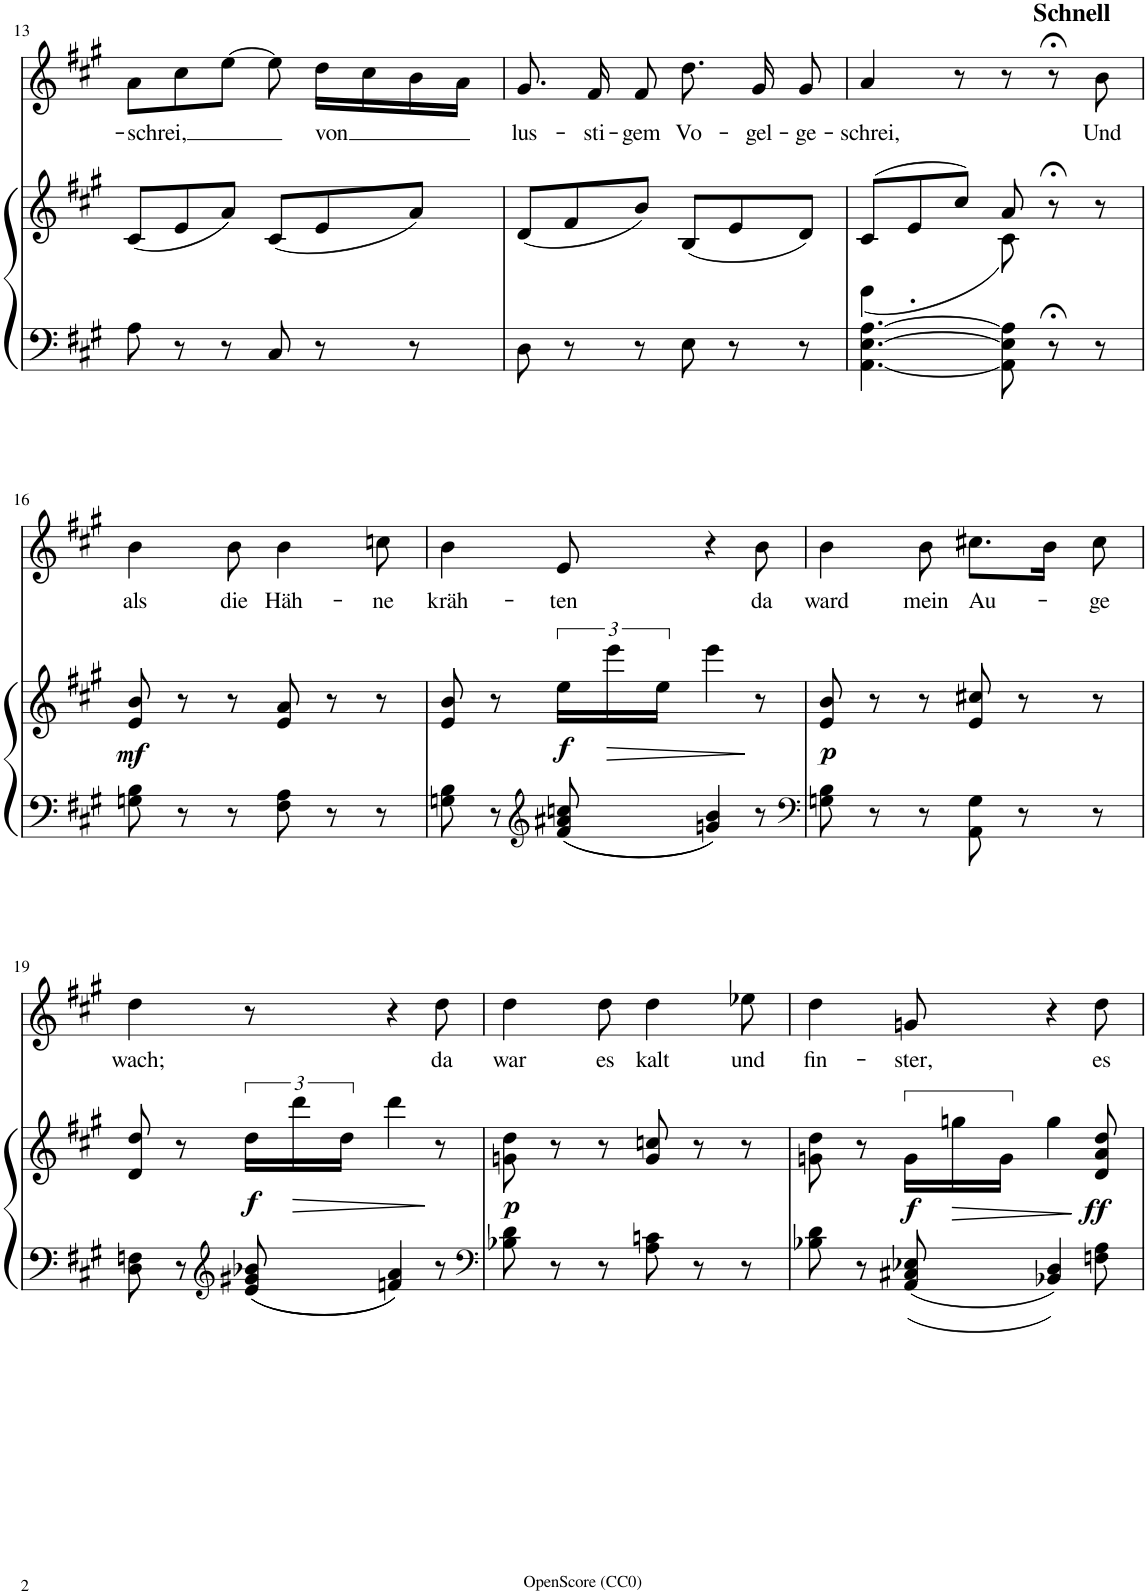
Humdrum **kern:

**kern	**kern	**dynam	**kern	**text
*part2	*part2	*part2	*part1	*part1
*staff3	*staff2	*staff2/3	*staff1	*staff1
*I"Pianoforte	*	*	*I"Singstimme Voice	*
*I'Pno	*	*	*	*
!!LO:PB:g=z
*clefF4	*clefG2	*	*clefG2	*
*k[f#c#g#]	*k[f#c#g#]	*	*k[f#c#g#]	*
*M6/8	*M6/8	*	*M6/8	*
=13	=13	=13	=13	=13
!	!	!	!	!LO:LY:b
8A\	(8c#/L	.	8a\L	-schrei,
8r	8e/	.	8cc#\	.
8r	8a/J)	.	[8ee\J	.
8C#/	(8c#/L	.	8ee\]	.
!	!	!	!	!LO:LY:b
8r	8e/	.	16dd\LL	von
.	.	.	16cc#\	.
8r	8a/J)	.	16b\	.
.	.	.	16a\JJ	.
=14	=14	=14	=14	=14
!	!	!	!	!LO:LY:b
8D\	(8d/L	.	8.g#/	lus-
8r	8f#/	.	.	.
!	!	!	!	!LO:LY:b
.	.	.	16f#/	-sti-
!	!	!	!	!LO:LY:b
8r	8b/J)	.	8f#/	-gem
!	!	!	!	!LO:LY:b
8E\	(8B/L	.	8.dd\	Vo-
8r	8e/	.	.	.
!	!	!	!	!LO:LY:b
.	.	.	16g#/	-gel-
!	!	!	!	!LO:LY:b
8r	8d/J)	.	8g#/	-ge-
=15	=15	=15	=15	=15
*	*^	*	*	*
!	!	!	!	!	!LO:LY:b
[4.AA\ [4.E\ [4.A\	(8c#/L	(4.c#\	.	4a/	schrei,
.	8e/	.	.	.	.
.	8cc#/J)	.	.	8r	.
8AA\] 8E\] 8A\]	8a/	8c#\)	.	8r	.
8r;<	8r;<	4ryy	.	8r;<	.
!	!	!	!	!LO:TX:a:B:t=Schnell	!
!	!	!	!	!	!LO:LY:b
8r	8r	.	.	8b\	Und
*	*v	*v	*	*	*
!!LO:LB:g=z
=16	=16	=16	=16	=16
!	!	!LO:DY:b	!	!LO:LY:b
8Gn\ 8B\	8e/ 8b/	mf	4b\	als
8r	8r	.	.	.
!	!	!	!	!LO:LY:b
8r	8r	.	8b\	die
!	!	!	!	!LO:LY:b
8F#\ 8A\	8e/ 8a/	.	4b\	Häh-
8r	8r	.	.	.
!	!	!	!	!LO:LY:b
8r	8r	.	8ccn\	-ne
=17	=17	=17	=17	=17
!	!	!	!	!LO:LY:b
8Gn\ 8B\	8e/ 8b/	.	4b\	kräh-
8r	8r	.	.	.
*clefG2	*	*	*	*
!	!	!LO:DY:b	!	!LO:LY:b
8f#/ 8a#X/ 8ccn/	24ee\LL	f	8e/	-ten
!	!	!LO:HP:b	!	!
.	24eee\	>	.	.
.	24ee\JJ	.	.	.
4gn/ 4b/	4eee\	.	4r	.
!	!	!	!	!LO:LY:b
8r	8r	]	8b\	da
=18	=18	=18	=18	=18
*clefF4	*	*	*	*
!	!	!LO:DY:b	!	!LO:LY:b
8Gn\ 8B\	8e/ 8b/	p	4b\	ward
8r	8r	.	.	.
!	!	!	!	!LO:LY:b
8r	8r	.	8b\	mein
!	!	!	!	!LO:LY:b
8AA\ 8G\	8e/ 8cc#X/	.	8.cc#X\L	Au-
8r	8r	.	.	.
.	.	.	16b\Jk	.
!	!	!	!	!LO:LY:b
8r	8r	.	8cc#\	-ge
!!LO:LB:g=z
=19	=19	=19	=19	=19
!	!	!	!	!LO:LY:b
8D\ 8Fn\	8d/ 8dd/	.	4dd\	wach;
8r	8r	.	.	.
*clefG2	*	*	*	*
!	!	!LO:DY:b	!	!
8e/ 8g#X/ 8b-X/	24dd\LL	f	8r	.
!	!	!LO:HP:b	!	!
.	24ddd\	>	.	.
.	24dd\JJ	.	.	.
4fn/ 4a/	4ddd\	.	4r	.
!	!	!	!	!LO:LY:b
8r	8r	]	8dd\	da
=20	=20	=20	=20	=20
*clefF4	*	*	*	*
!	!	!LO:DY:b	!	!LO:LY:b
8B-X\ 8d\	8gn\ 8dd\	p	4dd\	war
8r	8r	.	.	.
!	!	!	!	!LO:LY:b
8r	8r	.	8dd\	es
!	!	!	!	!LO:LY:b
8A\ 8cn\	8g/ 8ccn/	.	4dd\	kalt
8r	8r	.	.	.
!	!	!	!	!LO:LY:b
8r	8r	.	8ee-X\	und
=21	=21	=21	=21	=21
!	!	!	!	!LO:LY:b
8B-X\ 8d\	8gn\ 8dd\	.	4dd\	fin-
8r	8r	.	.	.
*	*Xtuplet	*	*	*
!	!	!LO:DY:b	!	!LO:LY:b
8AA/ 8C#X/ 8E-X/	24g\LL	f	8gn/	-ster,
!	!	!LO:HP:b	!	!
.	24ggn\	>	.	.
.	24g\JJ	.	.	.
4BB-X/ 4D/	4gg\	.	4r	.
!	!	!LO:DY:n=1:b	!	!LO:LY:b
8Fn\ 8A\	8d/ 8a/ 8dd/	] ff	8dd\	es
=	=	=	=	=
*-	*-	*-	*-	*-
